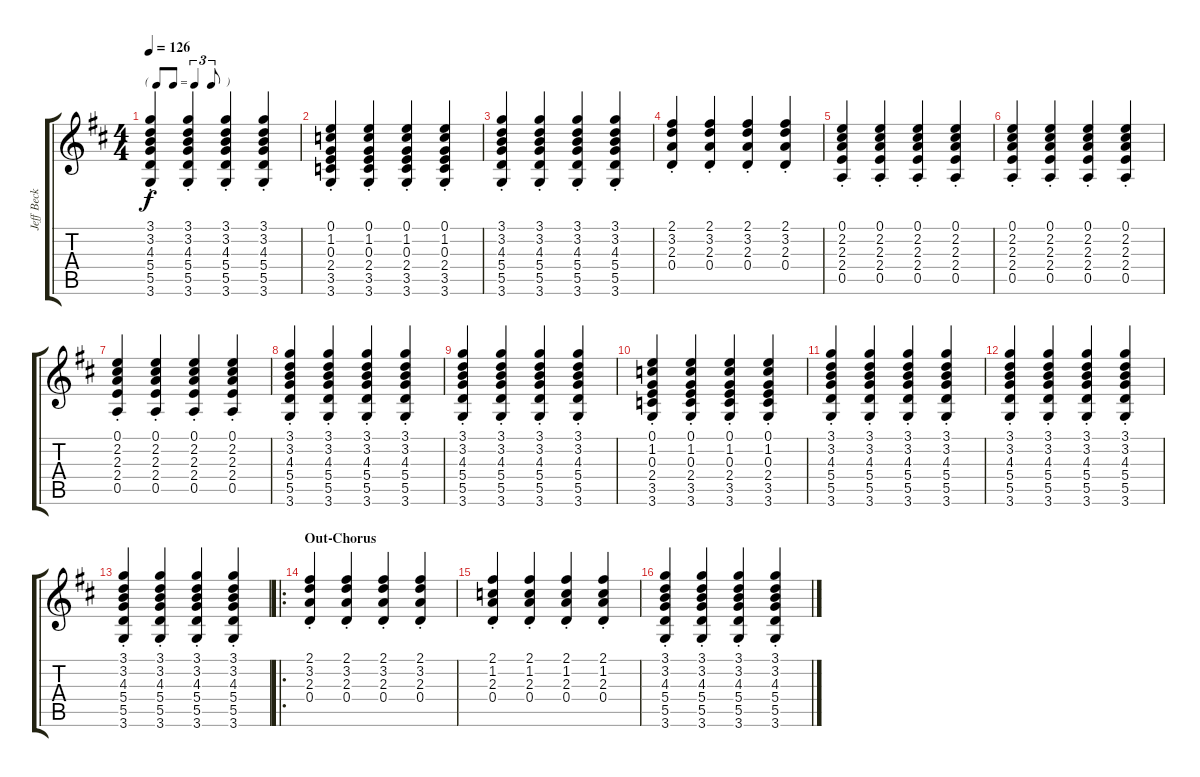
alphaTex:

\track ("Jeff Beck - Clean Electric Guitar" "Jeff Beck ") {instrument electricguitarclean}
\staff {score tabs}
\tuning (E4 B3 G3 D3 A2 E2) {hide}
\ts (4 4)
\tf triplet8th
\tempo 126
\clef g2
\ks d
(3.1{st} 3.2{st} 4.3{st} 5.4{st} 5.5{st} 3.6{st}).4{dy f} (3.1{st} 3.2{st} 4.3{st} 5.4{st} 5.5{st} 3.6{st}).4 (3.1{st} 3.2{st} 4.3{st} 5.4{st} 5.5{st} 3.6{st}).4 (3.1{st} 3.2{st} 4.3{st} 5.4{st} 5.5{st} 3.6{st}).4 |
(0.1{st} 1.2{st} 0.3{st} 2.4{st} 3.5{st} 3.6{st}).4 (0.1{st} 1.2{st} 0.3{st} 2.4{st} 3.5{st} 3.6{st}).4 (0.1{st} 1.2{st} 0.3{st} 2.4{st} 3.5{st} 3.6{st}).4 (0.1{st} 1.2{st} 0.3{st} 2.4{st} 3.5{st} 3.6{st}).4 |
(3.1{st} 3.2{st} 4.3{st} 5.4{st} 5.5{st} 3.6{st}).4 (3.1{st} 3.2{st} 4.3{st} 5.4{st} 5.5{st} 3.6{st}).4 (3.1{st} 3.2{st} 4.3{st} 5.4{st} 5.5{st} 3.6{st}).4 (3.1{st} 3.2{st} 4.3{st} 5.4{st} 5.5{st} 3.6{st}).4 |
(2.1{st} 3.2{st} 2.3{st} 0.4{st}).4 (2.1{st} 3.2{st} 2.3{st} 0.4{st}).4 (2.1{st} 3.2{st} 2.3{st} 0.4{st}).4 (2.1{st} 3.2{st} 2.3{st} 0.4{st}).4 |
(0.1{st} 2.2{st} 2.3{st} 2.4{st} 0.5{st}).4 (0.1{st} 2.2{st} 2.3{st} 2.4{st} 0.5{st}).4 (0.1{st} 2.2{st} 2.3{st} 2.4{st} 0.5{st}).4 (0.1{st} 2.2{st} 2.3{st} 2.4{st} 0.5{st}).4 |
(0.1{st} 2.2{st} 2.3{st} 2.4{st} 0.5{st}).4 (0.1{st} 2.2{st} 2.3{st} 2.4{st} 0.5{st}).4 (0.1{st} 2.2{st} 2.3{st} 2.4{st} 0.5{st}).4 (0.1{st} 2.2{st} 2.3{st} 2.4{st} 0.5{st}).4 |
(0.1{st} 2.2{st} 2.3{st} 2.4{st} 0.5{st}).4 (0.1{st} 2.2{st} 2.3{st} 2.4{st} 0.5{st}).4 (0.1{st} 2.2{st} 2.3{st} 2.4{st} 0.5{st}).4 (0.1{st} 2.2{st} 2.3{st} 2.4{st} 0.5{st}).4 |
(3.1{st} 3.2{st} 4.3{st} 5.4{st} 5.5{st} 3.6{st}).4 (3.1{st} 3.2{st} 4.3{st} 5.4{st} 5.5{st} 3.6{st}).4 (3.1{st} 3.2{st} 4.3{st} 5.4{st} 5.5{st} 3.6{st}).4 (3.1{st} 3.2{st} 4.3{st} 5.4{st} 5.5{st} 3.6{st}).4 |
(3.1{st} 3.2{st} 4.3{st} 5.4{st} 5.5{st} 3.6{st}).4 (3.1{st} 3.2{st} 4.3{st} 5.4{st} 5.5{st} 3.6{st}).4 (3.1{st} 3.2{st} 4.3{st} 5.4{st} 5.5{st} 3.6{st}).4 (3.1{st} 3.2{st} 4.3{st} 5.4{st} 5.5{st} 3.6{st}).4 |
(0.1{st} 1.2{st} 0.3{st} 2.4{st} 3.5{st} 3.6{st}).4 (0.1{st} 1.2{st} 0.3{st} 2.4{st} 3.5{st} 3.6{st}).4 (0.1{st} 1.2{st} 0.3{st} 2.4{st} 3.5{st} 3.6{st}).4 (0.1{st} 1.2{st} 0.3{st} 2.4{st} 3.5{st} 3.6{st}).4 |
(3.1{st} 3.2{st} 4.3{st} 5.4{st} 5.5{st} 3.6{st}).4 (3.1{st} 3.2{st} 4.3{st} 5.4{st} 5.5{st} 3.6{st}).4 (3.1{st} 3.2{st} 4.3{st} 5.4{st} 5.5{st} 3.6{st}).4 (3.1{st} 3.2{st} 4.3{st} 5.4{st} 5.5{st} 3.6{st}).4 |
(3.1{st} 3.2{st} 4.3{st} 5.4{st} 5.5{st} 3.6{st}).4 (3.1{st} 3.2{st} 4.3{st} 5.4{st} 5.5{st} 3.6{st}).4 (3.1{st} 3.2{st} 4.3{st} 5.4{st} 5.5{st} 3.6{st}).4 (3.1{st} 3.2{st} 4.3{st} 5.4{st} 5.5{st} 3.6{st}).4 |
(3.1{st} 3.2{st} 4.3{st} 5.4{st} 5.5{st} 3.6{st}).4 (3.1{st} 3.2{st} 4.3{st} 5.4{st} 5.5{st} 3.6{st}).4 (3.1{st} 3.2{st} 4.3{st} 5.4{st} 5.5{st} 3.6{st}).4 (3.1{st} 3.2{st} 4.3{st} 5.4{st} 5.5{st} 3.6{st}).4 |
\ro
\section ("" "Out-Chorus")
(2.1{st} 3.2{st} 2.3{st} 0.4{st}).4 (2.1{st} 3.2{st} 2.3{st} 0.4{st}).4 (2.1{st} 3.2{st} 2.3{st} 0.4{st}).4 (2.1{st} 3.2{st} 2.3{st} 0.4{st}).4 |
(2.1{st} 1.2{st} 2.3{st} 0.4{st}).4 (2.1{st} 1.2{st} 2.3{st} 0.4{st}).4 (2.1{st} 1.2{st} 2.3{st} 0.4{st}).4 (2.1{st} 1.2{st} 2.3{st} 0.4{st}).4 |
(3.1{st} 3.2{st} 4.3{st} 5.4{st} 5.5{st} 3.6{st}).4 (3.1{st} 3.2{st} 4.3{st} 5.4{st} 5.5{st} 3.6{st}).4 (3.1{st} 3.2{st} 4.3{st} 5.4{st} 5.5{st} 3.6{st}).4 (3.1{st} 3.2{st} 4.3{st} 5.4{st} 5.5{st} 3.6{st}).4
